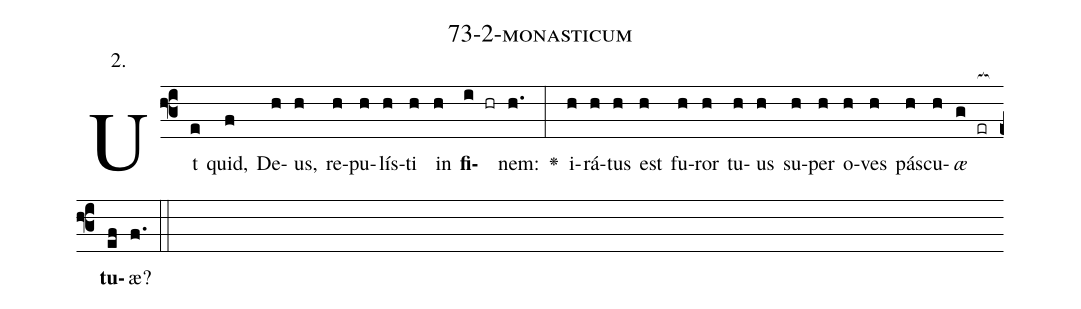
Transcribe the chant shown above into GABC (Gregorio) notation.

name: 73-2-monasticum;
annotation: 2.;
%%
(f3)Ut(e) quid,(f) De(h)us,(h) re(h)pu(h)lís(h)ti(h) in(h) <b>fi</b>(i hr)nem:(h.) <v>\greheightstar</v>(:) i(h)rá(h)tus(h) est(h) fu(h)ror(h) tu(h)us(h) su(h)per(h) o(h)ves(h) pás(h)cu(h)<i>æ</i>(g er[ocb:1{]) <b>tu</b>(ef[ocb:0}])æ?(f.) (::)


%E(h) u(h) o(h) u(g) a(ef) e.(f.) (::)
